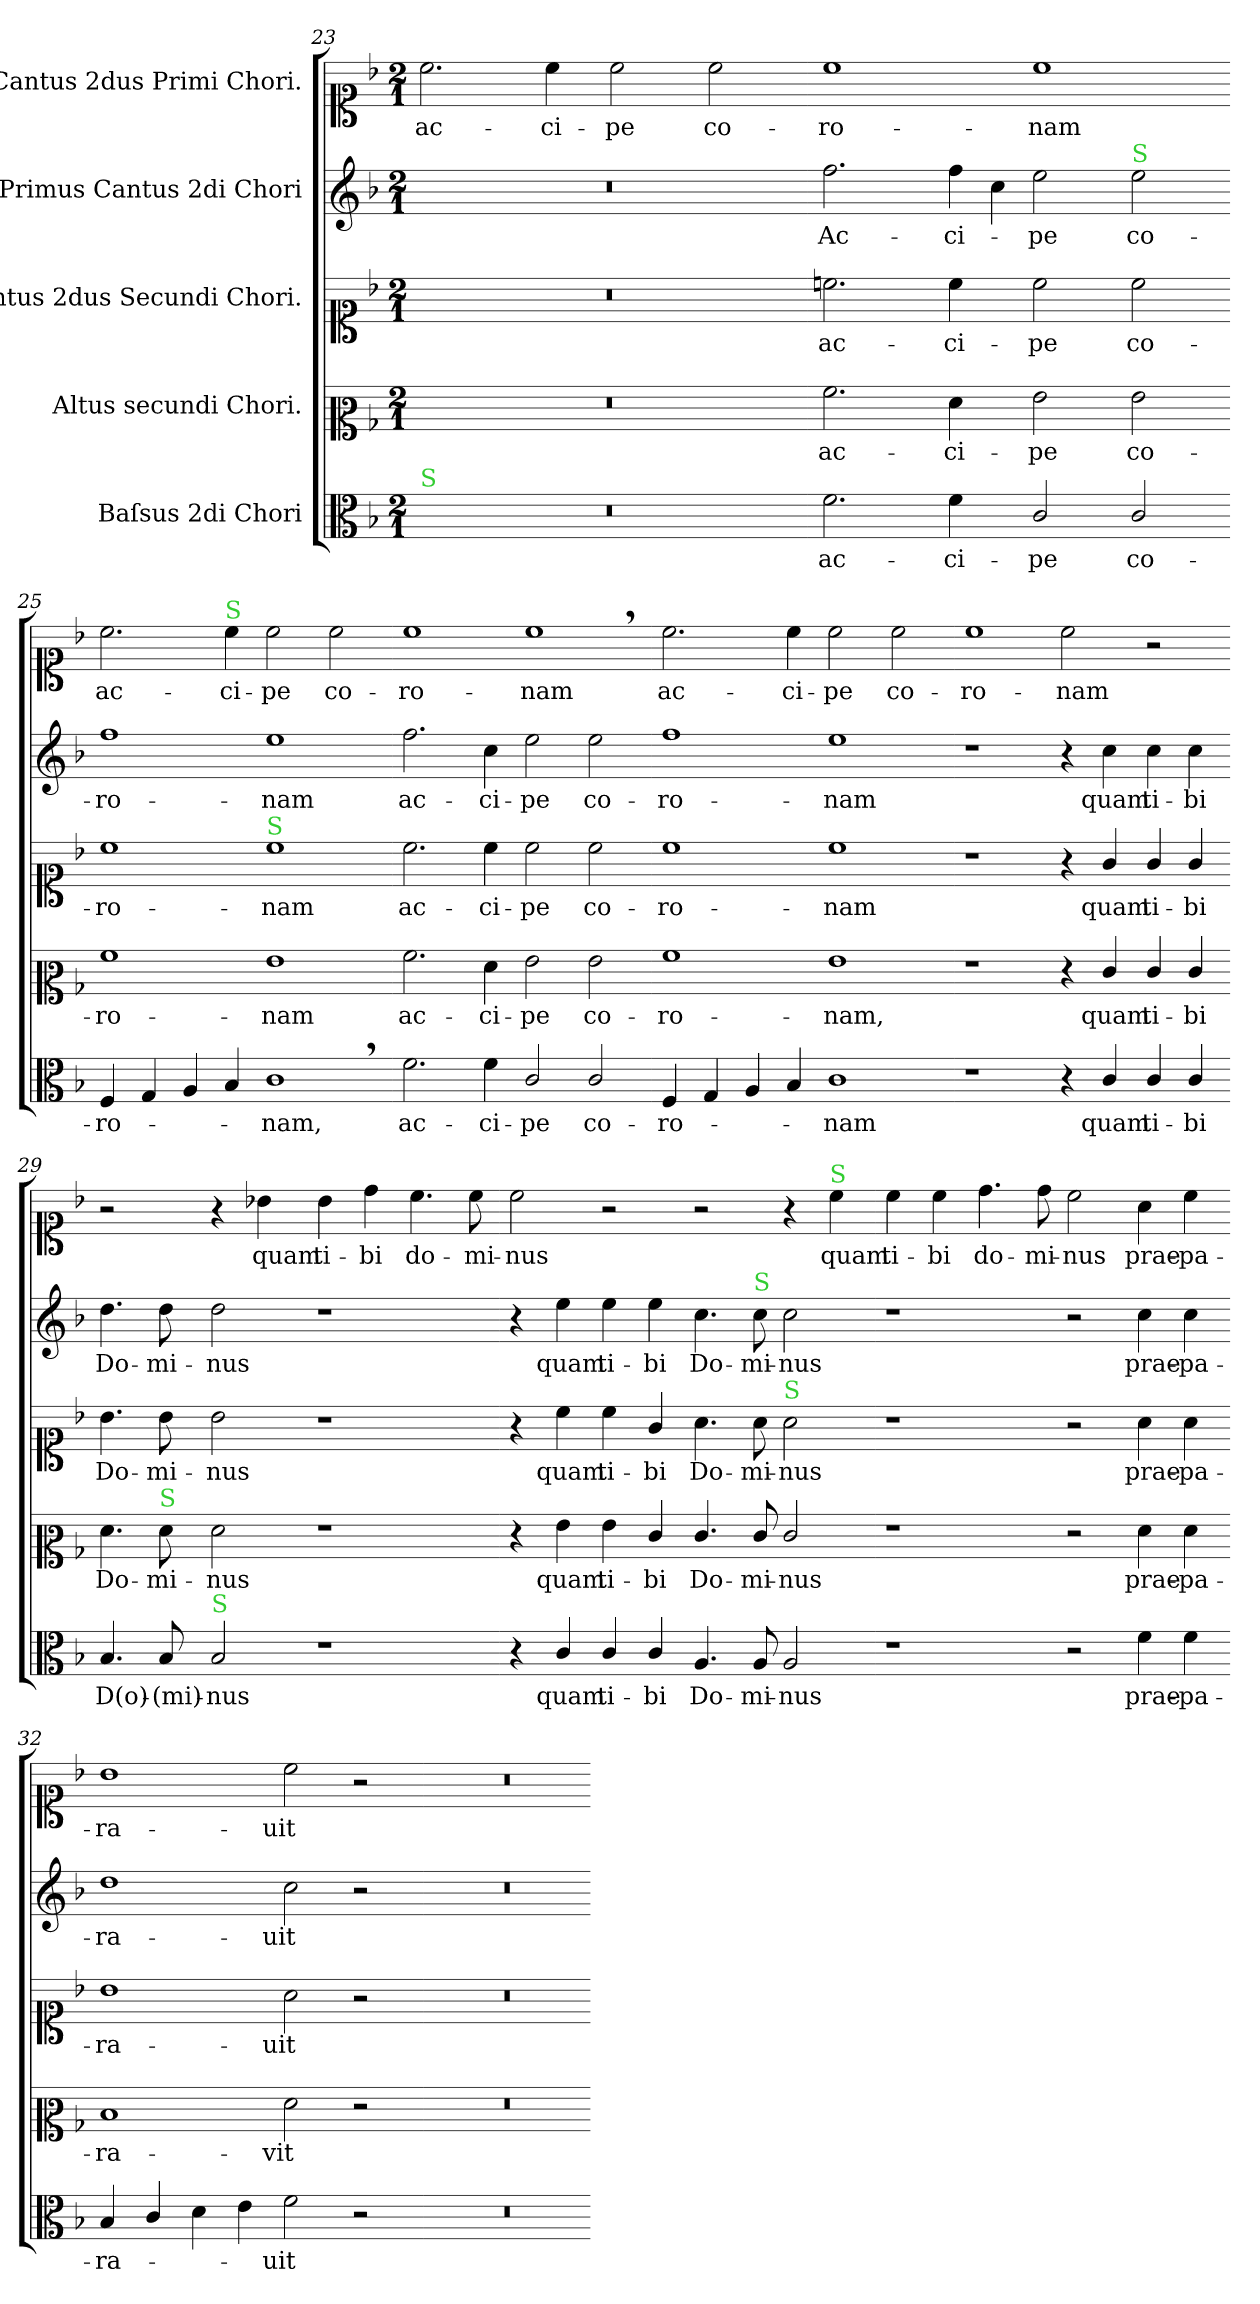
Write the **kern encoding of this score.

**kern	**text	**kern	**text	**kern	**text	**kern	**text	**kern	**text
*part5	*part5	*part4	*part4	*part3	*part3	*part2	*part2	*part1	*part1
*staff5	*staff5	*staff4	*staff4	*staff3	*staff3	*staff2	*staff2	*staff1	*staff1
*I"Baſsus 2di Chori	*	*I"Altus secundi Chori.	*	*I"Cantus 2dus Secundi Chori.	*	*I"Primus Cantus 2di Chori	*	*I"Cantus 2dus Primi Chori.	*
*clefC3	*	*clefC2	*	*clefC1	*	*clefG2	*	*clefC1	*
*k[b-]	*	*k[b-]	*	*k[b-]	*	*k[b-]	*	*k[b-]	*
*F:	*	*F:	*	*F:	*	*F:	*	*F:	*
*M2/1	*	*M2/1	*	*M2/1	*	*M2/1	*	*M2/1	*
=23	=23	=23	=23	=23	=23	=23	=23	=23	=23
!LO:TX:a:color=limegreen:t=S	!	!	!	!	!	!	!	!	!
0r	.	0r	.	0r	.	0r	.	2.cc\	ac-
.	.	.	.	.	.	.	.	4cc\	-ci-
.	.	.	.	.	.	.	.	2cc\	-pe
.	.	.	.	.	.	.	.	2cc\	co-
=24-	=24-	=24-	=24-	=24-	=24-	=24-	=24-	=24-	=24-
2.f\	ac-	2.a\	ac-	2.ccn\	ac-	2.ff\	Ac-	1cc	-ro-
!	!	!	!	!	!	!LO:N:vis=4	!	!	!
4f\	-ci-	4f\	-ci-	4cc\	-ci-	8ff\	-ci-	.	.
!	!	!	!	!	!	!LO:N:vis=4	!	!	!
.	.	.	.	.	.	8cc\	.	.	.
2c/	-pe	2g\	-pe	2cc\	-pe	2ee\	-pe	1cc	-nam
!	!	!	!	!	!	!LO:TX:a:color=limegreen:t=S	!	!	!
2c/	co-	2g\	co-	2cc\	co-	2ee\	co-	.	.
=25-	=25-	=25-	=25-	=25-	=25-	=25-	=25-	=25-	=25-
4F/	-ro-	1a	-ro-	1cc	-ro-	1ff	-ro-	2.cc\	ac-
4G/	.	.	.	.	.	.	.	.	.
4A/	.	.	.	.	.	.	.	.	.
!	!	!	!	!	!	!	!	!LO:TX:a:color=limegreen:t=S	!
4B-/	.	.	.	.	.	.	.	4cc\	-ci-
!	!	!	!	!LO:TX:a:color=limegreen:t=S	!	!	!	!	!
1c,	-nam,	1g	-nam	1cc	-nam	1ee	-nam	2cc\	-pe
.	.	.	.	.	.	.	.	2cc\	co-
=26-	=26-	=26-	=26-	=26-	=26-	=26-	=26-	=26-	=26-
2.f\	ac-	2.a\	ac-	2.cc\	ac-	2.ff\	ac-	1cc	-ro-
4f\	-ci-	4f\	-ci-	4cc\	-ci-	4cc\	-ci-	.	.
2c/	-pe	2g\	-pe	2cc\	-pe	2ee\	-pe	1cc,	-nam
2c/	co-	2g\	co-	2cc\	co-	2ee\	co-	.	.
=27-	=27-	=27-	=27-	=27-	=27-	=27-	=27-	=27-	=27-
4F/	-ro-	1a	-ro-	1cc	-ro-	1ff	-ro-	2.cc\	ac-
4G/	.	.	.	.	.	.	.	.	.
4A/	.	.	.	.	.	.	.	.	.
4B-/	.	.	.	.	.	.	.	4cc\	-ci-
1c	-nam	1g	-nam,	1cc	-nam	1ee	-nam	2cc\	-pe
.	.	.	.	.	.	.	.	2cc\	co-
=28-	=28-	=28-	=28-	=28-	=28-	=28-	=28-	=28-	=28-
1r	.	1r	.	1r	.	1r	.	1cc	-ro-
4r	.	4r	.	4r	.	4r	.	2cc\	-nam
4c/	quam	4e/	quam	4g/	quam	4cc\	quam	.	.
4c/	ti-	4e/	ti-	4g/	ti-	4cc\	ti-	2r	.
4c/	-bi	4e/	-bi	4g/	-bi	4cc\	-bi	.	.
=29-	=29-	=29-	=29-	=29-	=29-	=29-	=29-	=29-	=29-
4.B-/	D(o)-	4.f\	Do-	4.b-\	Do-	4.dd\	Do-	2r	.
!	!	!LO:TX:a:color=limegreen:t=S	!	!	!	!	!	!	!
8B-/	-(mi)-	8f\	-mi-	8b-\	-mi-	8dd\	-mi-	.	.
!LO:TX:a:color=limegreen:t=S	!	!	!	!	!	!	!	!	!
2B-/	-nus	2f\	-nus	2b-\	-nus	2dd\	-nus	4r	.
.	.	.	.	.	.	.	.	4b-X\	quam
1r	.	1r	.	1r	.	1r	.	4b-\	ti-
.	.	.	.	.	.	.	.	4dd\	-bi
.	.	.	.	.	.	.	.	4.cc\	do-
.	.	.	.	.	.	.	.	8cc\	-mi-
=30-	=30-	=30-	=30-	=30-	=30-	=30-	=30-	=30-	=30-
4r	.	4r	.	4r	.	4r	.	2cc\	-nus
4c/	quam	4g\	quam	4cc\	quam	4ee\	quam	.	.
4c/	ti-	4g\	ti-	4cc\	ti-	4ee\	ti-	2r	.
4c/	-bi	4e/	-bi	4g/	-bi	4ee\	-bi	.	.
4.A/	Do-	4.e/	Do-	4.a\	Do-	4.cc\	Do-	2r	.
!	!	!	!	!	!	!LO:TX:a:color=limegreen:t=S	!	!	!
8A/	-mi-	8e/	-mi-	8a\	-mi-	8cc\	-mi-	.	.
!	!	!	!	!LO:TX:a:color=limegreen:t=S	!	!	!	!	!
2A/	-nus	2e/	-nus	2a\	-nus	2cc\	-nus	4r	.
!	!	!	!	!	!	!	!	!LO:TX:a:color=limegreen:t=S	!
.	.	.	.	.	.	.	.	4cc\	quam
=31-	=31-	=31-	=31-	=31-	=31-	=31-	=31-	=31-	=31-
1r	.	1r	.	1r	.	1r	.	4cc\	ti-
.	.	.	.	.	.	.	.	4cc\	-bi
.	.	.	.	.	.	.	.	4.dd\	do-
.	.	.	.	.	.	.	.	8dd\	-mi-
2r	.	2r	.	2r	.	2r	.	2cc\	-nus
4f\	prae-	4f\	prae-	4a\	prae-	4cc\	prae-	4a\	prae-
4f\	-pa-	4f\	-pa-	4a\	-pa-	4cc\	-pa-	4cc\	-pa-
=32-	=32-	=32-	=32-	=32-	=32-	=32-	=32-	=32-	=32-
4B-/	-ra-	1d	-ra-	1b-	-ra-	1dd	-ra-	1b-	-ra-
4c/	.	.	.	.	.	.	.	.	.
4d\	.	.	.	.	.	.	.	.	.
4e\	.	.	.	.	.	.	.	.	.
2f\	-uit	2f\	-vit	2a\	-uit	2cc\	-uit	2cc\	-uit
2r	.	2r	.	2r	.	2r	.	2r	.
=33-	=33-	=33-	=33-	=33-	=33-	=33-	=33-	=33-	=33-
0r	.	0r	.	0r	.	0r	.	0r	.
=-	=-	=-	=-	=-	=-	=-	=-	=-	=-
*-	*-	*-	*-	*-	*-	*-	*-	*-	*-
